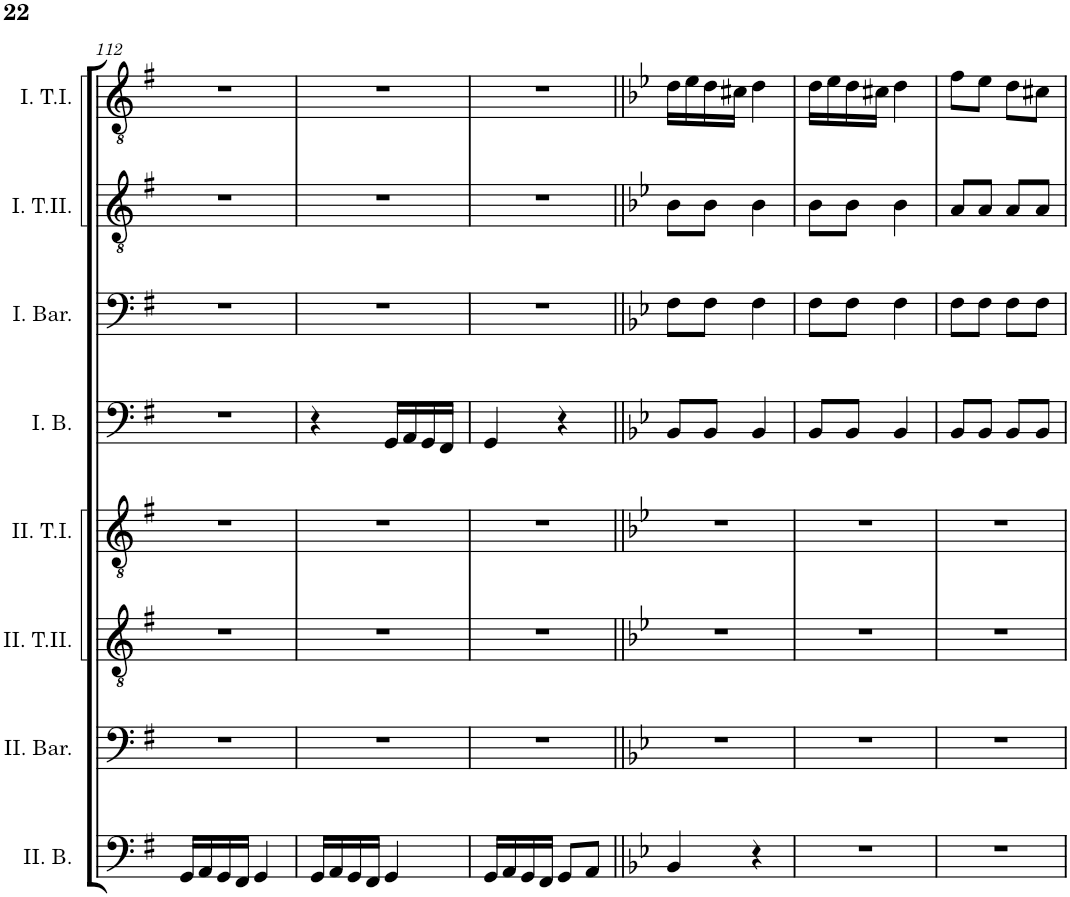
**kern	**kern	**kern	**kern	**kern	**kern	**kern	**kern
*part8	*part7	*part6	*part5	*part4	*part3	*part2	*part1
*staff8	*staff7	*staff6	*staff5	*staff4	*staff3	*staff2	*staff1
*I"II. Bas	*I"II. Baryton	*I"II. Tenor II.	*I"II. Tenor I.	*I"I. Bas	*I"I. Baryton	*I"I. Tenor II.	*I"I. Tenor I.
*I'II. B.	*I'II. Bar.	*I'II. T.II.	*I'II. T.I.	*I'I. B.	*I'I. Bar.	*I'I. T.II.	*I'I. T.I.
!!LO:PB:g=z
*clefF4	*clefF4	*clefGv2	*clefGv2	*clefF4	*clefF4	*clefGv2	*clefGv2
*k[f#]	*k[f#]	*k[f#]	*k[f#]	*k[f#]	*k[f#]	*k[f#]	*k[f#]
*M2/4	*M2/4	*M2/4	*M2/4	*M2/4	*M2/4	*M2/4	*M2/4
=112	=112	=112	=112	=112	=112	=112	=112
16GG/LL	2r	2r	2r	2r	2r	2r	2r
16AA/	.	.	.	.	.	.	.
16GG/	.	.	.	.	.	.	.
16FF#/JJ	.	.	.	.	.	.	.
4GG/	.	.	.	.	.	.	.
=113	=113	=113	=113	=113	=113	=113	=113
16GG/LL	2r	2r	2r	4r	2r	2r	2r
16AA/	.	.	.	.	.	.	.
16GG/	.	.	.	.	.	.	.
16FF#/JJ	.	.	.	.	.	.	.
4GG/	.	.	.	16GG/LL	.	.	.
.	.	.	.	16AA/	.	.	.
.	.	.	.	16GG/	.	.	.
.	.	.	.	16FF#/JJ	.	.	.
=114	=114	=114	=114	=114	=114	=114	=114
16GG/LL	2r	2r	2r	4GG/	2r	2r	2r
16AA/	.	.	.	.	.	.	.
16GG/	.	.	.	.	.	.	.
16FF#/JJ	.	.	.	.	.	.	.
8GG/L	.	.	.	4r	.	.	.
8AA/J	.	.	.	.	.	.	.
=115||	=115||	=115||	=115||	=115||	=115||	=115||	=115||
*k[b-e-]	*k[b-e-]	*k[b-e-]	*k[b-e-]	*k[b-e-]	*k[b-e-]	*k[b-e-]	*k[b-e-]
4BB-/	2r	2r	2r	8BB-/L	8F\L	8B-\L	16d\LL
.	.	.	.	.	.	.	16e-\
.	.	.	.	8BB-/J	8F\J	8B-\J	16d\
.	.	.	.	.	.	.	16c#X\JJ
4r	.	.	.	4BB-/	4F\	4B-\	4d\
=116	=116	=116	=116	=116	=116	=116	=116
2r	2r	2r	2r	8BB-/L	8F\L	8B-\L	16d\LL
.	.	.	.	.	.	.	16e-\
.	.	.	.	8BB-/J	8F\J	8B-\J	16d\
.	.	.	.	.	.	.	16c#X\JJ
.	.	.	.	4BB-/	4F\	4B-\	4d\
=117	=117	=117	=117	=117	=117	=117	=117
2r	2r	2r	2r	8BB-/L	8F\L	8A/L	8f\L
.	.	.	.	8BB-/J	8F\J	8A/J	8e-\J
.	.	.	.	8BB-/L	8F\L	8A/L	8d\L
.	.	.	.	8BB-/J	8F\J	8A/J	8c#X\J
=	=	=	=	=	=	=	=
*-	*-	*-	*-	*-	*-	*-	*-
